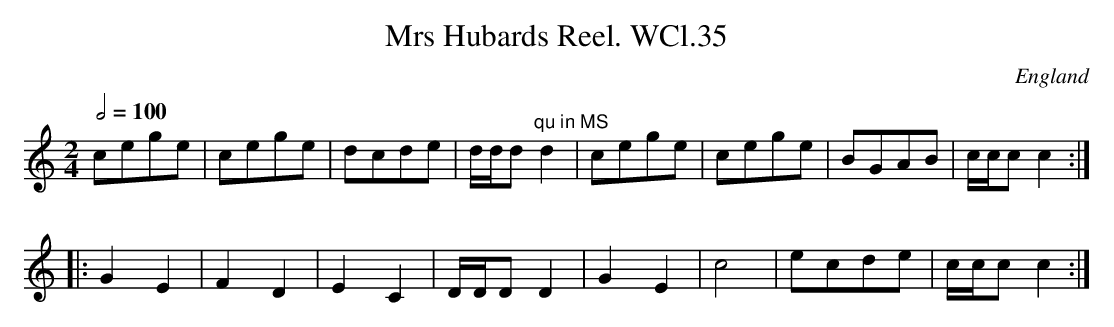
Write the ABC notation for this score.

X:1
T:Mrs Hubards Reel. WCl.35
M:2/4
L:1/8
Q:1/2=100
O:England
K:C major
cege|cege|dcde|d/2d/2d"qu in MS"d2|\
cege|cege|BGAB|c/2c/2c c2:|!
|:G2E2|F2D2|E2C2|D/2D/2D D2|\
G2E2|c4|ecde|c/2c/2c c2:|
